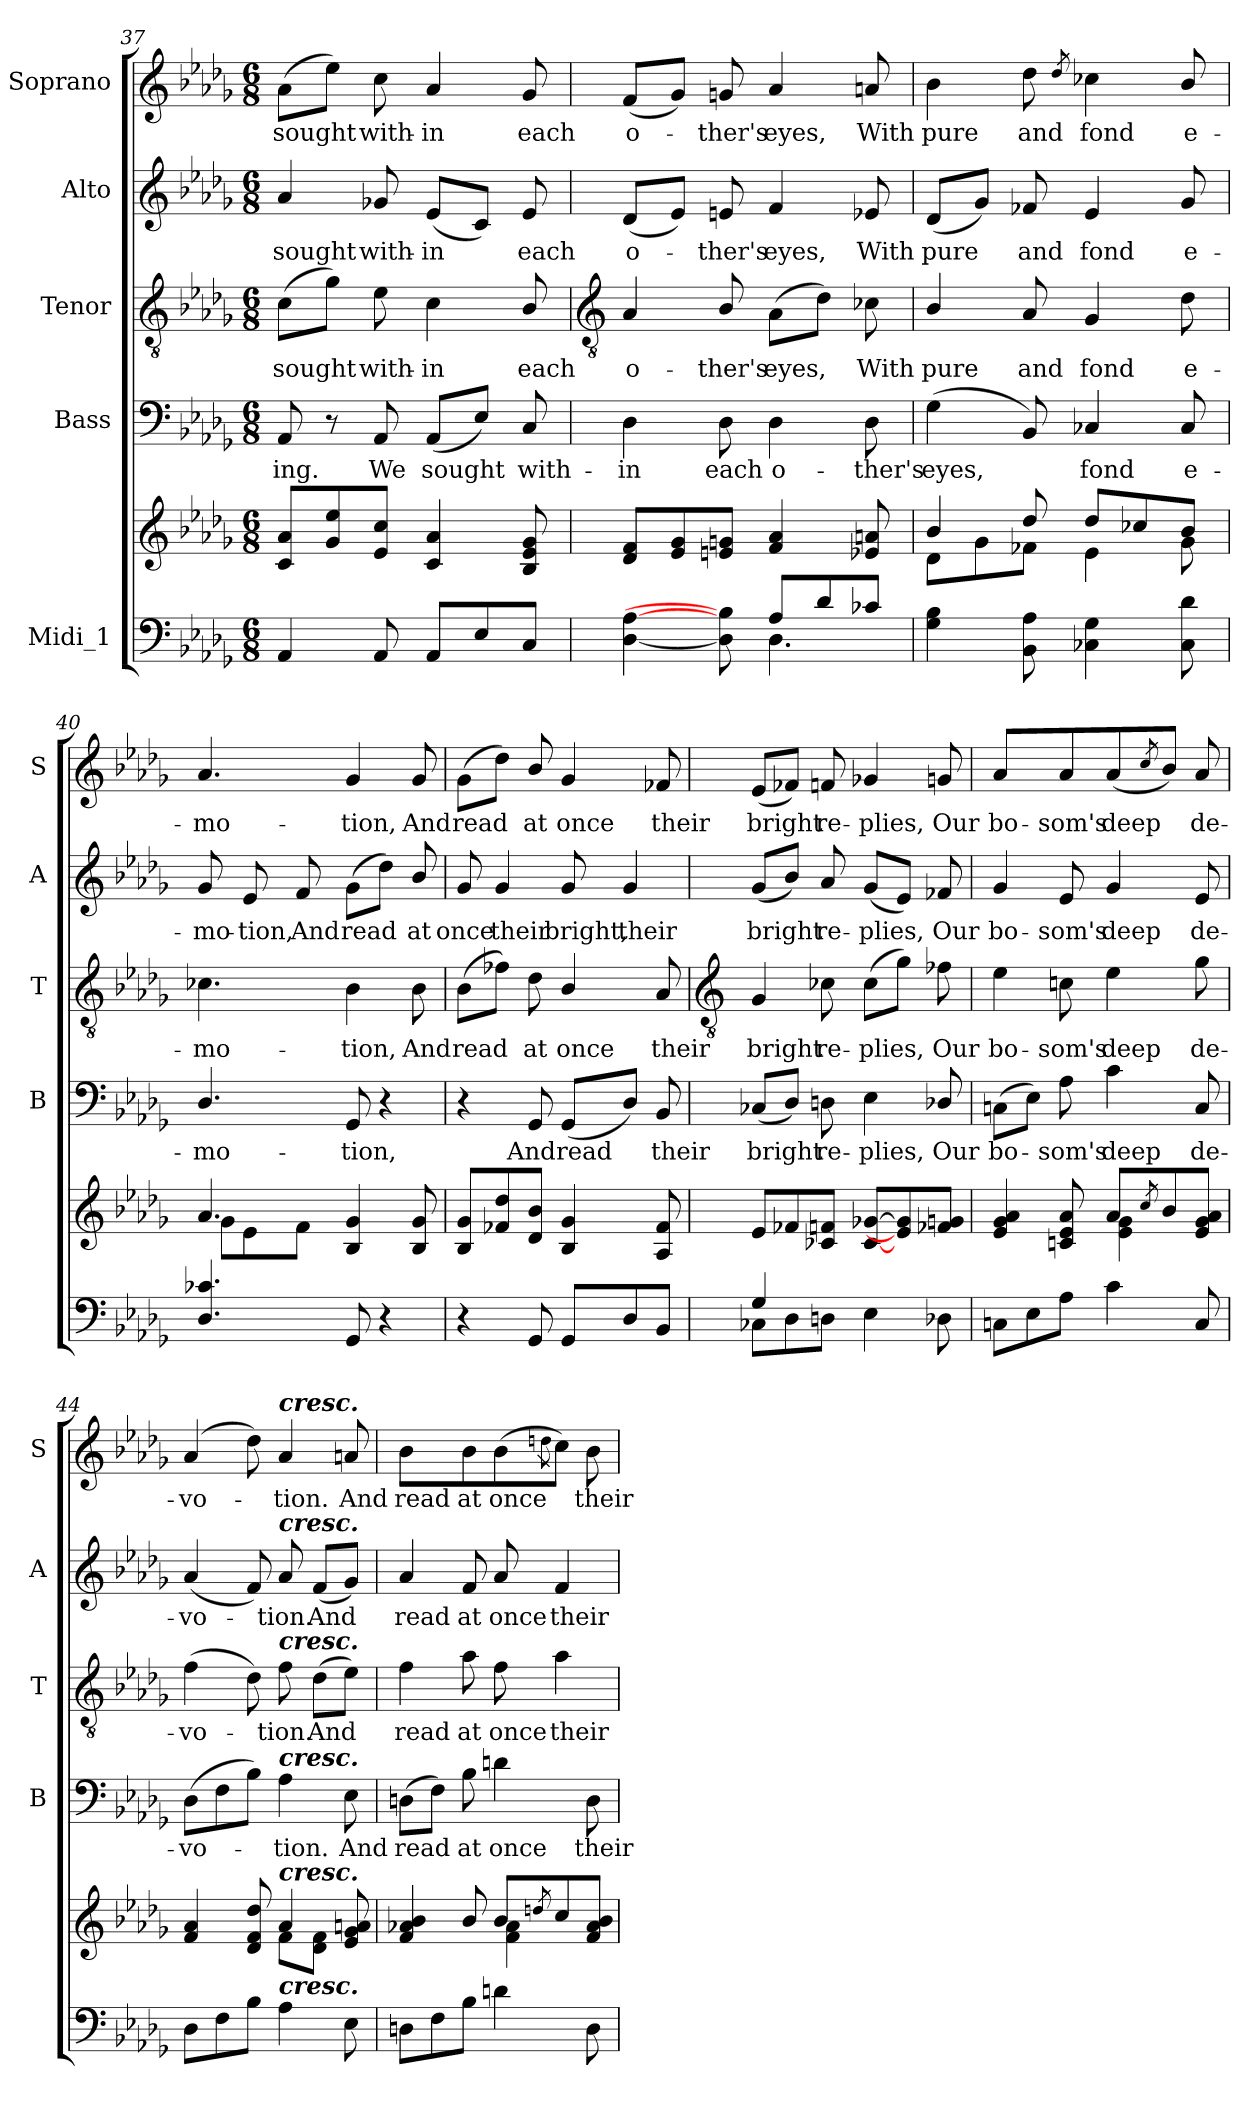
**kern	**kern	**kern	**text	**kern	**text	**kern	**text	**kern	**text
*part5	*part5	*part4	*part4	*part3	*part3	*part2	*part2	*part1	*part1
*staff6	*staff5	*staff4	*staff4	*staff3	*staff3	*staff2	*staff2	*staff1	*staff1
*I"Midi_1	*	*I"Bass	*	*I"Tenor	*	*I"Alto	*	*I"Soprano	*
*	*	*I'B	*	*I'T	*	*I'A	*	*I'S	*
*clefF4	*clefG2	*clefF4	*	*clefGv2	*	*clefG2	*	*clefG2	*
*k[b-e-a-d-g-]	*k[b-e-a-d-g-]	*k[b-e-a-d-g-]	*	*k[b-e-a-d-g-]	*	*k[b-e-a-d-g-]	*	*k[b-e-a-d-g-]	*
*D-:	*D-:	*D-:	*	*D-:	*	*D-:	*	*D-:	*
*M6/8	*M6/8	*M6/8	*	*M6/8	*	*M6/8	*	*M6/8	*
=37	=37	=37	=37	=37	=37	=37	=37	=37	=37
*	*^	*	*	*	*	*	*	*	*
!	!	!LO:N:vis=1	!	!LO:LY:b	!	!LO:LY:b	!	!LO:LY:b	!	!LO:LY:b
4AA-	8c 8a-L	2.ryy	8AA-	ing.	(>8cL	sought	4a-	sought	(>8a-L	sought
.	8g- 8ee-	.	8r	.	8g-J)	.	.	.	8ee-J)	.
!	!	!	!	!LO:LY:b	!	!LO:LY:b	!	!LO:LY:b	!	!LO:LY:b
8AA-	8e- 8ccJ	.	8AA-	We	8e-	with-	8g-X	with-	8cc	with-
!	!	!	!	!LO:LY:b	!	!LO:LY:b	!	!LO:LY:b	!	!LO:LY:b
8AA-L	4c 4a-	.	(<8AA-L	sought	4c	-in	(<8e-L	-in	4a-	-in
8E-	.	.	8E-J)	.	.	.	8cJ)	.	.	.
!	!	!	!	!LO:LY:b	!	!LO:LY:b	!	!LO:LY:b	!	!LO:LY:b
8CJ	8B- 8e- 8g-	.	8C	with-	8B-/	each	8e-	each	8g-	each
!!LO:LB:g=z
=38	=38	=38	=38	=38	=38	=38	=38	=38	=38	=38
*	*	*	*	*	*clefGv2	*	*	*	*	*
*^	*	*	*	*	*	*	*	*	*	*
!	!	!	!	!	!LO:LY:b	!	!LO:LY:b	!	!LO:LY:b	!	!LO:LY:b
4.ryy	[4D- [4A-	8d- 8fL	4.ryy	4D-	-in	4A-	o-	(<8d-L	o-	(<8fL	o-
.	.	8e- 8g-	.	.	.	.	.	8e-J)	.	8g-J)	.
!	!	!	!	!	!LO:LY:b	!	!LO:LY:b	!	!LO:LY:b	!	!LO:LY:b
.	8D-] 8B-]	8en 8gnJ	.	8D-	each	8B-/	-ther's	8en	ther's	8gn	ther's
!	!	!	!	!	!LO:LY:b	!	!LO:LY:b	!	!LO:LY:b	!	!LO:LY:b
8A-/L	4.D-	4f 4a-	4.ryy	4D-	o-	(>8A-L	eyes,	4f	eyes,	4a-	eyes,
8d-/	.	.	.	.	.	8d-J)	.	.	.	.	.
!	!	!	!	!	!LO:LY:b	!	!LO:LY:b	!	!LO:LY:b	!	!LO:LY:b
8c-X/J	.	8e-X 8an	.	8D-	-ther's	8c-X	With	8e-X	With	8an	With
*v	*v	*	*	*	*	*	*	*	*	*	*
=39	=39	=39	=39	=39	=39	=39	=39	=39	=39	=39
!	!	!	!	!LO:LY:b	!	!LO:LY:b	!	!LO:LY:b	!	!LO:LY:b
4G- 4B-	4b-/	8d-\L	(<4G-	eyes,	4B-/	pure	(<8d-L	pure	4b-	pure
.	.	8g-\	.	.	.	.	8g-J)	.	.	.
!	!	!	!	!	!	!LO:LY:b	!	!LO:LY:b	!	!LO:LY:b
8BB- 8A-	8dd-/	8f-X\J	8BB-)	.	8A-	and	8f-X	and	8dd-	and
.	.	.	.	.	.	.	.	.	8qdd-/	.
!	!	!	!	!LO:LY:b	!	!LO:LY:b	!	!LO:LY:b	!	!LO:LY:b
4C-X 4G-	8dd-/L	4e-\	4C-X	fond	4G-	fond	4e-	fond	4cc-X	fond
.	8cc-X/	.	.	.	.	.	.	.	.	.
!	!	!	!	!LO:LY:b	!	!LO:LY:b	!	!LO:LY:b	!	!LO:LY:b
8C- 8d-	8b-/J	8g-\	8C-	e-	8d-	e-	8g-	e-	8b-/	e-
=40	=40	=40	=40	=40	=40	=40	=40	=40	=40	=40
!	!	!	!	!LO:LY:b	!	!LO:LY:b	!	!LO:LY:b	!	!LO:LY:b
4.D-/ 4.c-X/	4.a-	8g-\L	4.D-/	-mo-	4.c-X	-mo-	8g-	-mo-	4.a-	-mo-
!	!	!	!	!	!	!	!	!LO:LY:b	!	!
.	.	8e-\	.	.	.	.	8e-	-tion,	.	.
!	!	!	!	!	!	!	!	!LO:LY:b	!	!
.	.	8f\J	.	.	.	.	8f	And	.	.
!	!	!	!	!LO:LY:b	!	!LO:LY:b	!	!LO:LY:b	!	!LO:LY:b
8GG-	4B- 4g-	4.ryy	8GG-	-tion,	4B-	-tion,	(>8g-L	read	4g-	-tion,
4r	.	.	4r	.	.	.	8dd-J)	.	.	.
!	!	!	!	!	!	!LO:LY:b	!	!LO:LY:b	!	!LO:LY:b
.	8B- 8g-	.	.	.	8B-	And	8b-/	at	8g-	And
=41	=41	=41	=41	=41	=41	=41	=41	=41	=41	=41
!	!	!LO:N:vis=1	!	!	!	!LO:LY:b	!	!LO:LY:b	!	!LO:LY:b
4r	8B- 8g-L	2.ryy	4r	.	(>8B-L	read	8g-	once	(>8g-L	read
!	!	!	!	!	!	!	!	!LO:LY:b	!	!
.	8f-X 8dd-	.	.	.	8f-XJ)	.	4g-	their	8dd-J)	.
!	!	!	!	!LO:LY:b	!	!LO:LY:b	!	!	!	!LO:LY:b
8GG-	8d-/ 8b-/J	.	8GG-	And	8d-	at	.	.	8b-/	at
!	!	!	!	!LO:LY:b	!	!LO:LY:b	!	!LO:LY:b	!	!LO:LY:b
8GG-L	4B- 4g-	.	(<8GG-L	read	4B-/	once	8g-	bright,	4g-	once
!	!	!	!	!	!	!	!	!LO:LY:b	!	!
8D-	.	.	8D-J)	.	.	.	4g-	their	.	.
!	!	!	!	!LO:LY:b	!	!LO:LY:b	!	!	!	!LO:LY:b
8BB-J	8A- 8f-	.	8BB-	their	8A-	their	.	.	8f-X	their
!!LO:LB:g=z
=42	=42	=42	=42	=42	=42	=42	=42	=42	=42	=42
*	*	*	*	*	*clefGv2	*	*	*	*	*
*^	*	*	*	*	*	*	*	*	*	*
!	!	!	!	!	!LO:LY:b	!	!LO:LY:b	!	!LO:LY:b	!	!LO:LY:b
4G-/	8C-X\L	8e-L	4ryy	(<8C-XL	bright	4G-	bright	(<8g-L	bright	(<8e-L	bright
.	8D-	8f-X	.	8D-J)	.	.	.	8b-J)	.	8f-XJ)	.
!	!	!	!	!	!LO:LY:b	!	!LO:LY:b	!	!LO:LY:b	!	!LO:LY:b
2ryy	8DnJ	8c-X 8fnJ	4.ryy	8Dn	re-	8c-X	re-	8a-	re-	8fn	re-
!	!	!	!	!	!LO:LY:b	!	!LO:LY:b	!	!LO:LY:b	!	!LO:LY:b
.	4E-	[8c- [8g-XL	.	4E-	-plies,	(>8c-L	-plies,	(<8g-L	-plies,	4g-X	-plies,
.	.	8e-] 8g-]	.	.	.	8g-J)	.	8e-J)	.	.	.
!	!	!	!	!	!LO:LY:b	!	!LO:LY:b	!	!LO:LY:b	!	!LO:LY:b
.	8D-X	8f-X 8gnJ	8ryy	8D-X/	Our	8f-X	Our	8f-X	Our	8gn	Our
=43	=43	=43	=43	=43	=43	=43	=43	=43	=43	=43	=43
!	!	!	!	!	!LO:LY:b	!	!LO:LY:b	!	!LO:LY:b	!	!LO:LY:b
*v	*v	*	*	*	*	*	*	*	*	*	*
8CnL	4e- 4g- 4a-	4.ryy	(>8CnL	bo-	4e-	bo-	4g-	bo-	4a-	bo-
8E-	.	.	8E-J)	.	.	.	.	.	.	.
!	!	!	!	!LO:LY:b	!	!LO:LY:b	!	!LO:LY:b	!	!LO:LY:b
8A-J	8cn 8e- 8a-	.	8A-	som's	8cn	-som's	8e-	-som's	8a-	-som's
!	!	!	!	!LO:LY:b	!	!LO:LY:b	!	!LO:LY:b	!	!LO:LY:b
4c	8a-L	4e-\ 4g-\	4c	deep	4e-	deep	4g-	deep	(<8a-	deep
.	8qcc/	.	.	.	.	.	.	.	8qcc/L	.
.	8b-	.	.	.	.	.	.	.	8b-/J)	.
!	!	!	!	!LO:LY:b	!	!LO:LY:b	!	!LO:LY:b	!	!LO:LY:b
8C	8e- 8g- 8a-J	8ryy	8C	de-	8g-	de-	8e-	de-	8a-	de-
=44	=44	=44	=44	=44	=44	=44	=44	=44	=44	=44
!	!	!	!	!LO:LY:b	!	!LO:LY:b	!	!LO:LY:b	!	!LO:LY:b
8D-L	4f 4a-	4.ryy	(>8D-L	-vo-	(>4f	-vo-	(<4a-	-vo-	(<4a-	-vo-
8F	.	.	8F	.	.	.	.	.	.	.
8B-J	8d- 8f 8dd-	.	8B-J)	.	8d-)	.	8f)	.	8dd-)	.
!	!	!	!	!	!	!	!	!	!LO:TX:a:Bi:t=cresc.	!
!	!	!	!	!	!	!	!LO:TX:a:Bi:t=cresc.	!	!	!
!	!	!	!	!	!LO:TX:a:Bi:t=cresc.	!	!	!	!	!
!	!	!	!LO:TX:a:Bi:t=cresc.	!	!	!	!	!	!	!
!	!LO:TX:a:Bi:t=cresc.	!	!	!	!	!	!	!	!	!
!LO:TX:a:Bi:t=cresc.	!	!	!	!	!	!	!	!	!	!
!	!	!	!	!LO:LY:b	!	!LO:LY:b	!	!LO:LY:b	!	!LO:LY:b
4A-	4a-	8f\L	4A-	tion.	8f	tion.	8a-	tion.	4a-	-tion.
!	!	!	!	!	!	!LO:LY:b	!	!LO:LY:b	!	!
.	.	8d-\ 8f\J	.	.	(>8d-L	And	(<8fL	And	.	.
!	!	!	!	!LO:LY:b	!	!	!	!	!	!LO:LY:b
8E-	8e- 8g- 8an	8ryy	8E-	And	8e-J)	.	8g-J)	.	8an	And
=45	=45	=45	=45	=45	=45	=45	=45	=45	=45	=45
!	!	!	!	!LO:LY:b	!	!LO:LY:b	!	!LO:LY:b	!	!LO:LY:b
8DnL	4f 4a-X 4b-	4.ryy	(>8DnL	read	4f	read	4a-	read	4b-	read
8F	.	.	8FJ)	.	.	.	.	.	.	.
!	!	!	!	!LO:LY:b	!	!LO:LY:b	!	!LO:LY:b	!	!LO:LY:b
8B-J	8b-/	.	8B-	at	8a-	at	8f	at	8b-	at
!	!	!	!	!LO:LY:b	!	!LO:LY:b	!	!LO:LY:b	!	!LO:LY:b
4dn	8b-/L	4f\ 4a-\	4dn	once	8f	once	8a-	once	(>8b-	once
.	8qddn/	.	.	.	.	.	.	.	8qddn\L	.
!	!	!	!	!	!	!LO:LY:b	!	!LO:LY:b	!	!
.	8cc	.	.	.	4a-	their	4f	their	8ccJ)	.
!	!	!	!	!LO:LY:b	!	!	!	!	!	!LO:LY:b
8D	8f 8a- 8b-J	8ryy	8D	their	.	.	.	.	8b-	their
*	*v	*v	*	*	*	*	*	*	*	*
=	=	=	=	=	=	=	=	=	=
*-	*-	*-	*-	*-	*-	*-	*-	*-	*-
